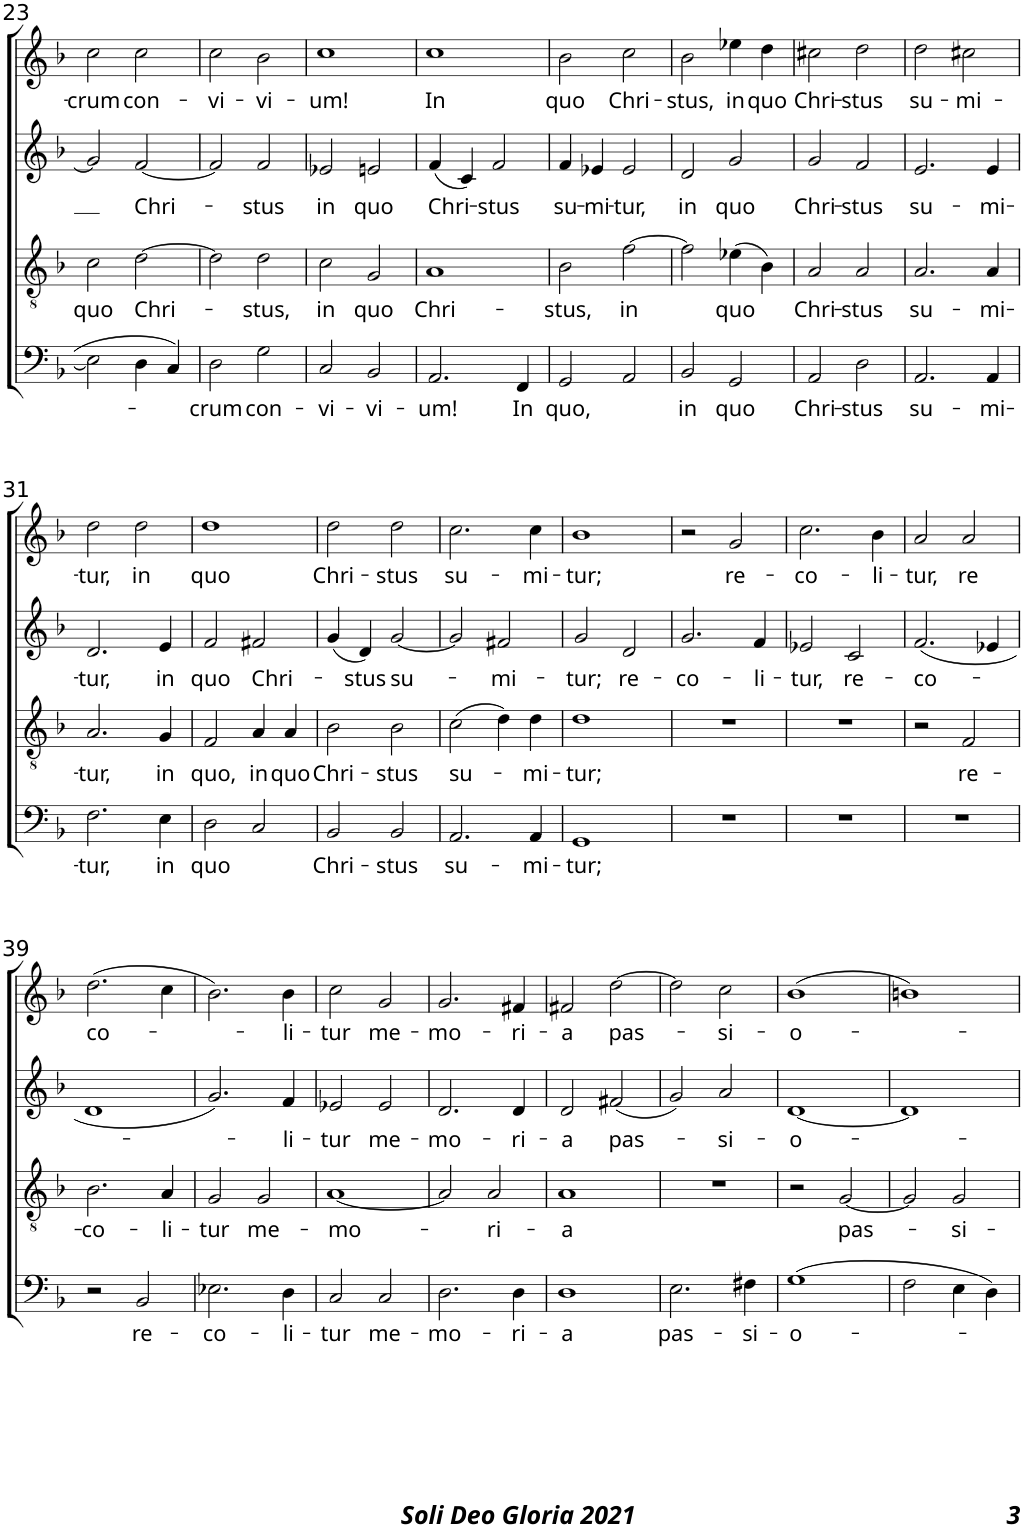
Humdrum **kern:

**kern	**text	**kern	**text	**kern	**text	**kern	**text
*part4	*part4	*part3	*part3	*part2	*part2	*part1	*part1
*staff4	*staff4	*staff3	*staff3	*staff2	*staff2	*staff1	*staff1
*I"Basso	*	*I"Tenore	*	*I"Contralto	*	*I"Soprano	*
!!LO:PB:g=z
*clefF4	*	*clefGv2	*	*clefG2	*	*clefG2	*
*Trd7c12	*	*	*	*	*	*	*
*k[b-]	*	*k[b-]	*	*k[b-]	*	*k[b-]	*
*F:	*	*F:	*	*F:	*	*F:	*
*M2/2	*	*M2/2	*	*M2/2	*	*M2/2	*
*met(c|)	*	*met(c|)	*	*met(c|)	*	*met(c|)	*
=23	=23	=23	=23	=23	=23	=23	=23
!	!	!	!LO:LY:b	!	!	!	!LO:LY:b
2E-\]	.	2c\	quo	2g/]	.	2cc\	-crum
!	!	!	!LO:LY:b	!	!LO:LY:b	!	!LO:LY:b
4D\	.	[2d\	Chri-	[2f/	Chri-	2cc\	con-
4C/	.	.	.	.	.	.	.
=24	=24	=24	=24	=24	=24	=24	=24
!	!LO:LY:b	!	!	!	!	!	!LO:LY:b
2D\	-crum	2d\]	.	2f/]	.	2cc\	-vi-
!	!LO:LY:b	!	!LO:LY:b	!	!LO:LY:b	!	!LO:LY:b
2G\	con-	2d\	-stus,	2f/	-stus	2b-\	-vi-
=25	=25	=25	=25	=25	=25	=25	=25
!	!LO:LY:b	!	!LO:LY:b	!	!LO:LY:b	!	!LO:LY:b
2C/	-vi-	2c\	in	2e-X/	in	1cc	-um!
!	!LO:LY:b	!	!LO:LY:b	!	!LO:LY:b	!	!
2BB-/	-vi-	2G/	quo	2en/	quo	.	.
=26	=26	=26	=26	=26	=26	=26	=26
!	!LO:LY:b	!	!LO:LY:b	!	!LO:LY:b	!	!LO:LY:b
2.AA/	-um!	1A	Chri-	(4f/	Chri-	1cc	In
.	.	.	.	4c/)	.	.	.
!	!	!	!	!	!LO:LY:b	!	!
.	.	.	.	2f/	-stus	.	.
!	!LO:LY:b	!	!	!	!	!	!
4FF/	In	.	.	.	.	.	.
=27	=27	=27	=27	=27	=27	=27	=27
!	!LO:LY:b	!	!LO:LY:b	!	!LO:LY:b	!	!LO:LY:b
2GG/	quo,	2B-\	-stus,	4f/	su-	2b-\	quo
!	!	!	!	!	!LO:LY:b	!	!
.	.	.	.	4e-X/	-mi-	.	.
!	!	!	!LO:LY:b	!	!LO:LY:b	!	!LO:LY:b
2AA/	.	[2f\	in	2e-/	-tur,	2cc\	Chri-
=28	=28	=28	=28	=28	=28	=28	=28
!	!LO:LY:b	!	!	!	!LO:LY:b	!	!LO:LY:b
2BB-/	in	2f\]	.	2d/	in	2b-\	-stus,
!	!LO:LY:b	!	!LO:LY:b	!	!LO:LY:b	!	!LO:LY:b
2GG/	quo	(4e-X\	quo	2g/	quo	4ee-X\	in
!	!	!	!	!	!	!	!LO:LY:b
.	.	4B-\)	.	.	.	4dd\	quo
=29	=29	=29	=29	=29	=29	=29	=29
!	!LO:LY:b	!	!LO:LY:b	!	!LO:LY:b	!	!LO:LY:b
2AA/	Chri-	2A/	Chri-	2g/	Chri-	2cc#X\	Chri-
!	!LO:LY:b	!	!LO:LY:b	!	!LO:LY:b	!	!LO:LY:b
2D\	-stus	2A/	-stus	2f/	-stus	2dd\	-stus
=30	=30	=30	=30	=30	=30	=30	=30
!	!LO:LY:b	!	!LO:LY:b	!	!LO:LY:b	!	!LO:LY:b
2.AA/	su-	2.A/	su-	2.e/	su-	2dd\	su-
!	!	!	!	!	!	!	!LO:LY:b
.	.	.	.	.	.	2cc#X\	-mi-
!	!LO:LY:b	!	!LO:LY:b	!	!LO:LY:b	!	!
4AA/	-mi-	4A/	-mi-	4e/	-mi-	.	.
!!LO:LB:g=z
=31	=31	=31	=31	=31	=31	=31	=31
!	!LO:LY:b	!	!LO:LY:b	!	!LO:LY:b	!	!LO:LY:b
2.F\	-tur,	2.A/	-tur,	2.d/	-tur,	2dd\	-tur,
!	!	!	!	!	!	!	!LO:LY:b
.	.	.	.	.	.	2dd\	in
!	!LO:LY:b	!	!LO:LY:b	!	!LO:LY:b	!	!
4E\	in	4G/	in	4e/	in	.	.
=32	=32	=32	=32	=32	=32	=32	=32
!	!LO:LY:b	!	!LO:LY:b	!	!LO:LY:b	!	!LO:LY:b
2D\	quo	2F/	quo,	2f/	quo	1dd	quo
!	!	!	!LO:LY:b	!	!LO:LY:b	!	!
2C/	.	4A/	in	2f#X/	Chri-	.	.
!	!	!	!LO:LY:b	!	!	!	!
.	.	4A/	quo	.	.	.	.
=33	=33	=33	=33	=33	=33	=33	=33
!	!LO:LY:b	!	!LO:LY:b	!	!	!	!LO:LY:b
2BB-/	Chri-	2B-\	Chri-	(4g/	.	2dd\	Chri-
!	!	!	!	!	!LO:LY:b	!	!
.	.	.	.	4d/)	-stus	.	.
!	!LO:LY:b	!	!LO:LY:b	!	!LO:LY:b	!	!LO:LY:b
2BB-/	-stus	2B-\	-stus	[2g/	su-	2dd\	-stus
=34	=34	=34	=34	=34	=34	=34	=34
!	!LO:LY:b	!	!LO:LY:b	!	!	!	!LO:LY:b
2.AA/	su-	(2c\	su-	2g/]	.	2.cc\	su-
!	!	!	!	!	!LO:LY:b	!	!
.	.	4d\)	.	2f#X/	-mi-	.	.
!	!LO:LY:b	!	!LO:LY:b	!	!	!	!LO:LY:b
4AA/	-mi-	4d\	-mi-	.	.	4cc\	-mi-
=35	=35	=35	=35	=35	=35	=35	=35
!	!LO:LY:b	!	!LO:LY:b	!	!LO:LY:b	!	!LO:LY:b
1GG	-tur;	1d	-tur;	2g/	-tur;	1b-	-tur;
!	!	!	!	!	!LO:LY:b	!	!
.	.	.	.	2d/	re-	.	.
=36	=36	=36	=36	=36	=36	=36	=36
!	!	!	!	!	!LO:LY:b	!	!
1r	.	1r	.	2.g/	-co-	2r	.
!	!	!	!	!	!	!	!LO:LY:b
.	.	.	.	.	.	2g/	re-
!	!	!	!	!	!LO:LY:b	!	!
.	.	.	.	4f/	-li-	.	.
=37	=37	=37	=37	=37	=37	=37	=37
!	!	!	!	!	!LO:LY:b	!	!LO:LY:b
1r	.	1r	.	2e-X/	-tur,	2.cc\	-co-
!	!	!	!	!	!LO:LY:b	!	!
.	.	.	.	2c/	re-	.	.
!	!	!	!	!	!	!	!LO:LY:b
.	.	.	.	.	.	4b-\	-li-
=38	=38	=38	=38	=38	=38	=38	=38
!	!	!	!	!	!LO:LY:b	!	!LO:LY:b
1r	.	2r	.	(2.f/	-co-	2a/	-tur,
!	!	!	!LO:LY:b	!	!	!	!LO:LY:b
.	.	2F/	re-	.	.	2a/	re
.	.	.	.	4e-X/	.	.	.
!!LO:LB:g=z
=39	=39	=39	=39	=39	=39	=39	=39
!	!	!	!LO:LY:b	!	!	!	!LO:LY:b
2r	.	2.B-\	-co-	1d	.	(2.dd\	co-
!	!LO:LY:b	!	!	!	!	!	!
2BB-/	re-	.	.	.	.	.	.
!	!	!	!LO:LY:b	!	!	!	!
.	.	4A/	-li-	.	.	4cc\	.
=40	=40	=40	=40	=40	=40	=40	=40
!	!LO:LY:b	!	!LO:LY:b	!	!	!	!
2.E-X\	-co-	2G/	-tur	2.g/)	.	2.b-\)	.
!	!	!	!LO:LY:b	!	!	!	!
.	.	2G/	me-	.	.	.	.
!	!LO:LY:b	!	!	!	!LO:LY:b	!	!LO:LY:b
4D\	-li-	.	.	4f/	-li-	4b-\	-li-
=41	=41	=41	=41	=41	=41	=41	=41
!	!LO:LY:b	!	!LO:LY:b	!	!LO:LY:b	!	!LO:LY:b
2C/	-tur	[1A	-mo-	2e-X/	-tur	2cc\	-tur
!	!LO:LY:b	!	!	!	!LO:LY:b	!	!LO:LY:b
2C/	me-	.	.	2e-/	me-	2g/	me-
=42	=42	=42	=42	=42	=42	=42	=42
!	!LO:LY:b	!	!	!	!LO:LY:b	!	!LO:LY:b
2.D\	-mo-	2A/]	.	2.d/	-mo-	2.g/	-mo-
!	!	!	!LO:LY:b	!	!	!	!
.	.	2A/	-ri-	.	.	.	.
!	!LO:LY:b	!	!	!	!LO:LY:b	!	!LO:LY:b
4D\	-ri-	.	.	4d/	-ri-	4f#X/	-ri-
=43	=43	=43	=43	=43	=43	=43	=43
!	!LO:LY:b	!	!LO:LY:b	!	!LO:LY:b	!	!LO:LY:b
1D	-a	1A	-a	2d/	-a	2f#X/	-a
!	!	!	!	!	!LO:LY:b	!	!LO:LY:b
.	.	.	.	(2f#X/	pas-	[2dd\	pas-
=44	=44	=44	=44	=44	=44	=44	=44
!	!LO:LY:b	!	!	!	!	!	!
2.E\	pas-	1r	.	2g/)	.	2dd\]	.
!	!	!	!	!	!LO:LY:b	!	!LO:LY:b
.	.	.	.	2a/	-si-	2cc\	-si-
!	!LO:LY:b	!	!	!	!	!	!
4F#X\	-si-	.	.	.	.	.	.
=45	=45	=45	=45	=45	=45	=45	=45
!	!LO:LY:b	!	!	!	!LO:LY:b	!	!LO:LY:b
(1G	-o-	2r	.	[1d	-o-	(1b-	-o-
!	!	!	!LO:LY:b	!	!	!	!
.	.	[2G/	pas-	.	.	.	.
=46	=46	=46	=46	=46	=46	=46	=46
2F\	.	2G/]	.	1d]	.	1bn)	.
!	!	!	!LO:LY:b	!	!	!	!
4E\	.	2G/	-si-	.	.	.	.
4D\)	.	.	.	.	.	.	.
=	=	=	=	=	=	=	=
*-	*-	*-	*-	*-	*-	*-	*-
